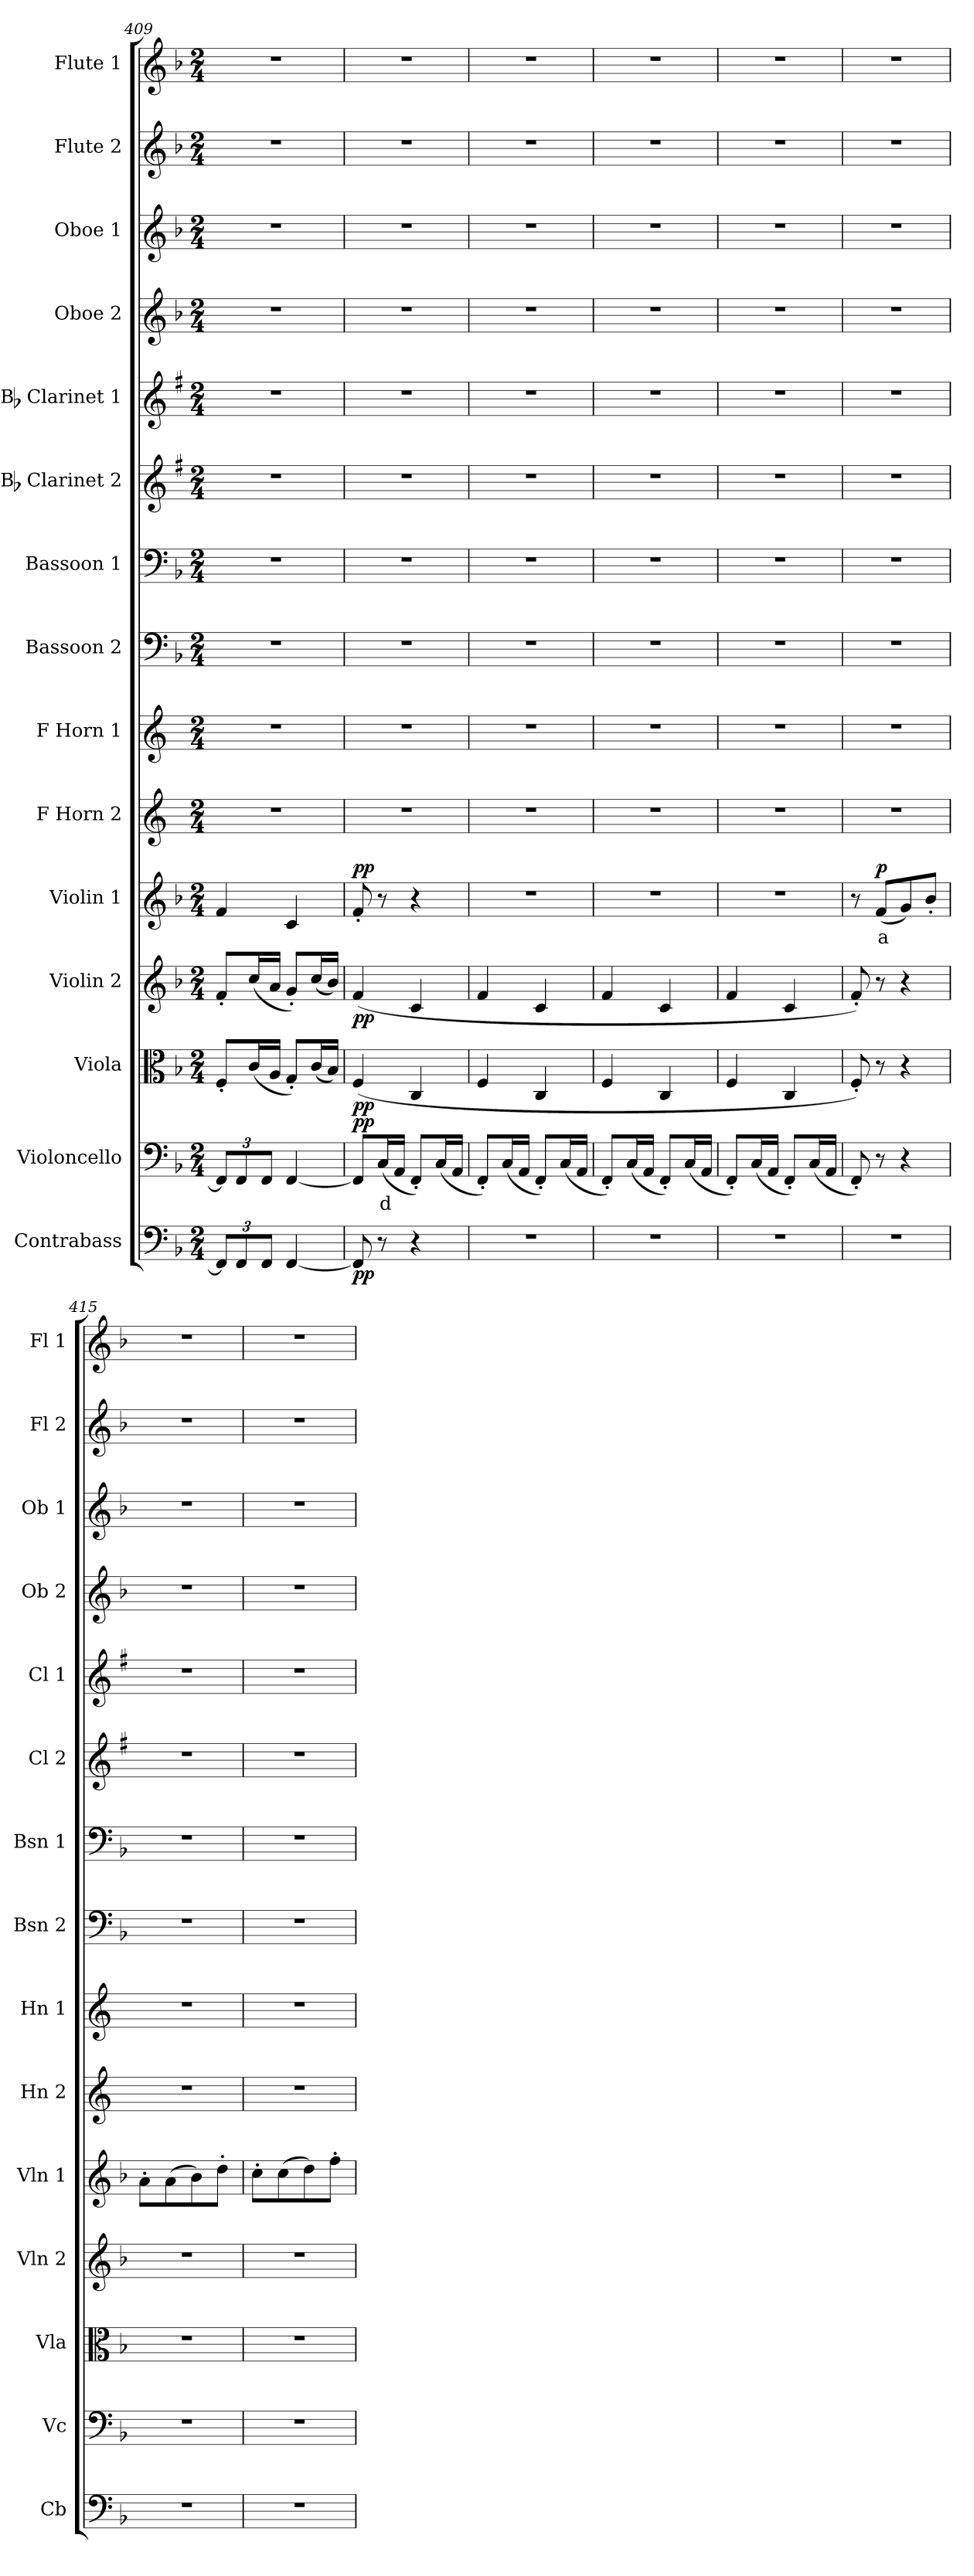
**kern	**dynam	**kern	**text	**dynam	**kern	**dynam	**kern	**dynam	**kern	**text	**dynam	**kern	**kern	**kern	**kern	**kern	**kern	**kern	**kern	**kern	**kern
*part15	*part15	*part14	*part14	*part14	*part13	*part13	*part12	*part12	*part11	*part11	*part11	*part10	*part9	*part8	*part7	*part6	*part5	*part4	*part3	*part2	*part1
*staff15	*staff15	*staff14	*staff14	*staff14	*staff13	*staff13	*staff12	*staff12	*staff11	*staff11	*staff11	*staff10	*staff9	*staff8	*staff7	*staff6	*staff5	*staff4	*staff3	*staff2	*staff1
*I"Contrabass	*	*I"Violoncello	*	*	*I"Viola	*	*I"Violin 2	*	*I"Violin 1	*	*	*I"F Horn 2	*I"F Horn 1	*I"Bassoon 2	*I"Bassoon 1	*I"Bb Clarinet 2	*I"Bb Clarinet 1	*I"Oboe 2	*I"Oboe 1	*I"Flute 2	*I"Flute 1
*I'Cb	*	*I'Vc	*	*	*I'Vla	*	*I'Vln 2	*	*I'Vln 1	*	*	*I'Hn 2	*I'Hn 1	*I'Bsn 2	*I'Bsn 1	*I'Cl 2	*I'Cl 1	*I'Ob 2	*I'Ob 1	*I'Fl 2	*I'Fl 1
*clefF4	*	*clefF4	*	*	*clefC3	*	*clefG2	*	*clefG2	*	*	*clefG2	*clefG2	*clefF4	*clefF4	*clefG2	*clefG2	*clefG2	*clefG2	*clefG2	*clefG2
*ITrd7c12	*	*	*	*	*	*	*	*	*	*	*	*ITrd4c7	*ITrd4c7	*	*	*ITrd1c2	*ITrd1c2	*	*	*	*
*k[b-]	*	*k[b-]	*	*	*k[b-]	*	*k[b-]	*	*k[b-]	*	*	*k[b-]	*k[b-]	*k[b-]	*k[b-]	*k[b-]	*k[b-]	*k[b-]	*k[b-]	*k[b-]	*k[b-]
*M2/4	*	*M2/4	*	*	*M2/4	*	*M2/4	*	*M2/4	*	*	*M2/4	*M2/4	*M2/4	*M2/4	*M2/4	*M2/4	*M2/4	*M2/4	*M2/4	*M2/4
*Xbrackettup	*	*Xbrackettup	*	*	*	*	*	*	*	*	*	*	*	*	*	*	*	*	*	*	*
=409	=409	=409	=409	=409	=409	=409	=409	=409	=409	=409	=409	=409	=409	=409	=409	=409	=409	=409	=409	=409	=409
12FFF/L]	.	12FF/L]	.	.	8F'/L	.	8f'/L	.	4f/	.	.	2r	2r	2r	2r	2r	2r	2r	2r	2r	2r
12FFF/	.	12FF/	.	.	.	.	.	.	.	.	.	.	.	.	.	.	.	.	.	.	.
.	.	.	.	.	(16c/L	.	(16cc/L	.	.	.	.	.	.	.	.	.	.	.	.	.	.
12FFF/J	.	12FF/J	.	.	.	.	.	.	.	.	.	.	.	.	.	.	.	.	.	.	.
.	.	.	.	.	16A/JJ	.	16a/JJ	.	.	.	.	.	.	.	.	.	.	.	.	.	.
[4FFF/	.	[4FF/	.	.	8G'/L)	.	8g'/L)	.	4c/	.	.	.	.	.	.	.	.	.	.	.	.
.	.	.	.	.	(16c/L	.	(16cc/L	.	.	.	.	.	.	.	.	.	.	.	.	.	.
.	.	.	.	.	16B-/JJ)	.	16b-/JJ)	.	.	.	.	.	.	.	.	.	.	.	.	.	.
=410	=410	=410	=410	=410	=410	=410	=410	=410	=410	=410	=410	=410	=410	=410	=410	=410	=410	=410	=410	=410	=410
!	!LO:DY:b	!	!	!LO:DY:b	!	!LO:DY:b	!	!LO:DY:b	!	!	!LO:DY:b	!	!	!	!	!	!	!	!	!	!
8FFF/]	pp	8FF/L]	.	pp	(4F/	pp	(4f/	pp	8f'/	.	pp	2r	2r	2r	2r	2r	2r	2r	2r	2r	2r
!	!	!	!LO:LY:b:color=#FF0000	!	!	!	!	!	!	!	!	!	!	!	!	!	!	!	!	!	!
8r	.	(16C/L	d	.	.	.	.	.	8r	.	.	.	.	.	.	.	.	.	.	.	.
.	.	16AA/JJ	.	.	.	.	.	.	.	.	.	.	.	.	.	.	.	.	.	.	.
4r	.	8FF'/L)	.	.	4C/	.	4c/	.	4r	.	.	.	.	.	.	.	.	.	.	.	.
.	.	(16C/L	.	.	.	.	.	.	.	.	.	.	.	.	.	.	.	.	.	.	.
.	.	16AA/JJ	.	.	.	.	.	.	.	.	.	.	.	.	.	.	.	.	.	.	.
=411	=411	=411	=411	=411	=411	=411	=411	=411	=411	=411	=411	=411	=411	=411	=411	=411	=411	=411	=411	=411	=411
2r	.	8FF'/L)	.	.	4F/	.	4f/	.	2r	.	.	2r	2r	2r	2r	2r	2r	2r	2r	2r	2r
.	.	(16C/L	.	.	.	.	.	.	.	.	.	.	.	.	.	.	.	.	.	.	.
.	.	16AA/JJ	.	.	.	.	.	.	.	.	.	.	.	.	.	.	.	.	.	.	.
.	.	8FF'/L)	.	.	4C/	.	4c/	.	.	.	.	.	.	.	.	.	.	.	.	.	.
.	.	(16C/L	.	.	.	.	.	.	.	.	.	.	.	.	.	.	.	.	.	.	.
.	.	16AA/JJ	.	.	.	.	.	.	.	.	.	.	.	.	.	.	.	.	.	.	.
=412	=412	=412	=412	=412	=412	=412	=412	=412	=412	=412	=412	=412	=412	=412	=412	=412	=412	=412	=412	=412	=412
2r	.	8FF'/L)	.	.	4F/	.	4f/	.	2r	.	.	2r	2r	2r	2r	2r	2r	2r	2r	2r	2r
.	.	(16C/L	.	.	.	.	.	.	.	.	.	.	.	.	.	.	.	.	.	.	.
.	.	16AA/JJ	.	.	.	.	.	.	.	.	.	.	.	.	.	.	.	.	.	.	.
.	.	8FF'/L)	.	.	4C/	.	4c/	.	.	.	.	.	.	.	.	.	.	.	.	.	.
.	.	(16C/L	.	.	.	.	.	.	.	.	.	.	.	.	.	.	.	.	.	.	.
.	.	16AA/JJ	.	.	.	.	.	.	.	.	.	.	.	.	.	.	.	.	.	.	.
=413	=413	=413	=413	=413	=413	=413	=413	=413	=413	=413	=413	=413	=413	=413	=413	=413	=413	=413	=413	=413	=413
2r	.	8FF'/L)	.	.	4F/	.	4f/	.	2r	.	.	2r	2r	2r	2r	2r	2r	2r	2r	2r	2r
.	.	(16C/L	.	.	.	.	.	.	.	.	.	.	.	.	.	.	.	.	.	.	.
.	.	16AA/JJ	.	.	.	.	.	.	.	.	.	.	.	.	.	.	.	.	.	.	.
.	.	8FF'/L)	.	.	4C/	.	4c/	.	.	.	.	.	.	.	.	.	.	.	.	.	.
.	.	(16C/L	.	.	.	.	.	.	.	.	.	.	.	.	.	.	.	.	.	.	.
.	.	16AA/JJ	.	.	.	.	.	.	.	.	.	.	.	.	.	.	.	.	.	.	.
!!LO:PB:g=z
=414	=414	=414	=414	=414	=414	=414	=414	=414	=414	=414	=414	=414	=414	=414	=414	=414	=414	=414	=414	=414	=414
2r	.	8FF'/)	.	.	8F'/)	.	8f'/)	.	8r	.	.	2r	2r	2r	2r	2r	2r	2r	2r	2r	2r
!	!	!	!	!	!	!	!	!	!	!LO:LY:b:color=#FF0000	!LO:DY:b	!	!	!	!	!	!	!	!	!	!
.	.	8r	.	.	8r	.	8r	.	(8f/L	a	p	.	.	.	.	.	.	.	.	.	.
.	.	4r	.	.	4r	.	4r	.	8g/)	.	.	.	.	.	.	.	.	.	.	.	.
.	.	.	.	.	.	.	.	.	8b-'/J	.	.	.	.	.	.	.	.	.	.	.	.
=415	=415	=415	=415	=415	=415	=415	=415	=415	=415	=415	=415	=415	=415	=415	=415	=415	=415	=415	=415	=415	=415
2r	.	2r	.	.	2r	.	2r	.	8a'\L	.	.	2r	2r	2r	2r	2r	2r	2r	2r	2r	2r
.	.	.	.	.	.	.	.	.	(8a\	.	.	.	.	.	.	.	.	.	.	.	.
.	.	.	.	.	.	.	.	.	8b-\)	.	.	.	.	.	.	.	.	.	.	.	.
.	.	.	.	.	.	.	.	.	8dd'\J	.	.	.	.	.	.	.	.	.	.	.	.
=416	=416	=416	=416	=416	=416	=416	=416	=416	=416	=416	=416	=416	=416	=416	=416	=416	=416	=416	=416	=416	=416
2r	.	2r	.	.	2r	.	2r	.	8cc'\L	.	.	2r	2r	2r	2r	2r	2r	2r	2r	2r	2r
.	.	.	.	.	.	.	.	.	(8cc\	.	.	.	.	.	.	.	.	.	.	.	.
.	.	.	.	.	.	.	.	.	8dd\)	.	.	.	.	.	.	.	.	.	.	.	.
.	.	.	.	.	.	.	.	.	8ff'\J	.	.	.	.	.	.	.	.	.	.	.	.
=	=	=	=	=	=	=	=	=	=	=	=	=	=	=	=	=	=	=	=	=	=
*-	*-	*-	*-	*-	*-	*-	*-	*-	*-	*-	*-	*-	*-	*-	*-	*-	*-	*-	*-	*-	*-
